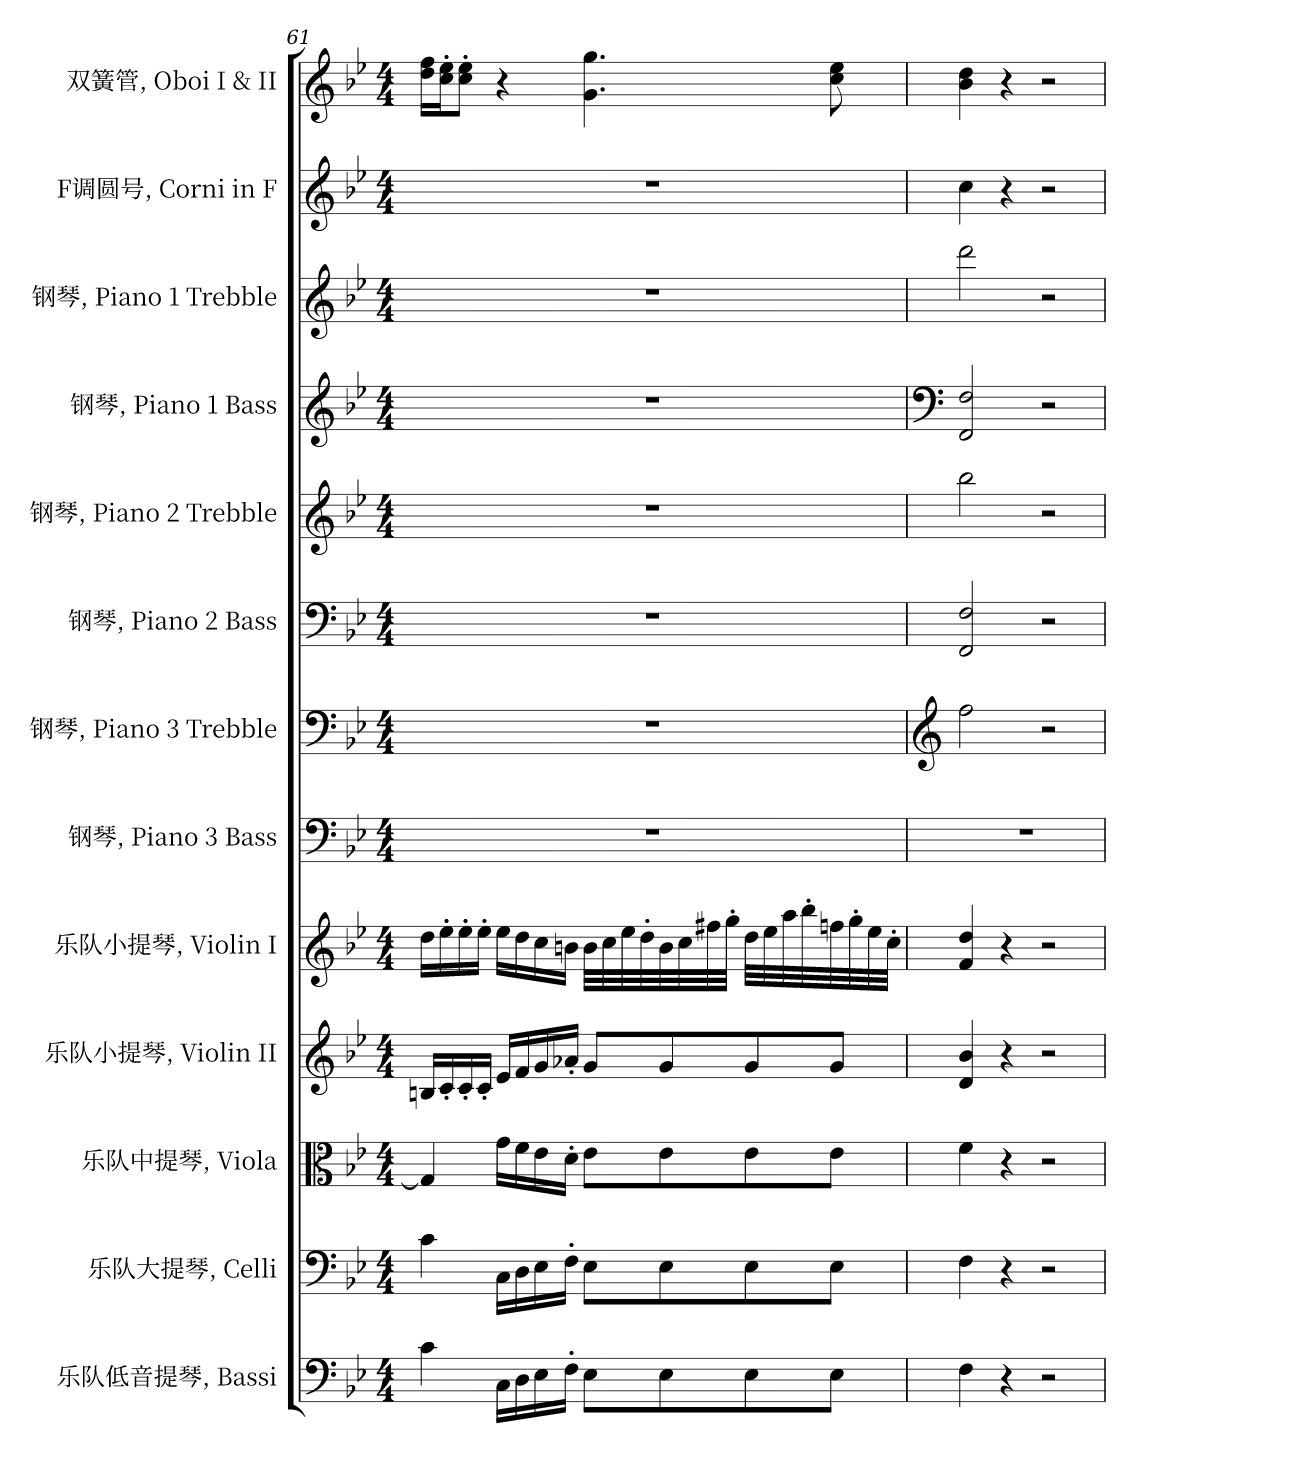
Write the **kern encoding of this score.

**kern	**kern	**kern	**kern	**kern	**kern	**kern	**kern	**kern	**kern	**kern	**kern	**kern
*part13	*part12	*part11	*part10	*part9	*part8	*part7	*part6	*part5	*part4	*part3	*part2	*part1
*staff13	*staff12	*staff11	*staff10	*staff9	*staff8	*staff7	*staff6	*staff5	*staff4	*staff3	*staff2	*staff1
*I"乐队低音提琴, Bassi	*I"乐队大提琴, Celli	*I"乐队中提琴, Viola	*I"乐队小提琴, Violin II	*I"乐队小提琴, Violin I	*I"钢琴, Piano 3 Bass	*I"钢琴, Piano 3 Trebble	*I"钢琴, Piano 2 Bass	*I"钢琴, Piano 2 Trebble	*I"钢琴, Piano 1 Bass	*I"钢琴, Piano 1 Trebble	*I"F调圆号, Corni in F	*I"双簧管, Oboi I &amp; II
*	*	*	*	*	*I'Pno.	*I'Pno.	*I'Pno.	*I'Pno.	*I'Pno.	*I'Pno.	*	*I'Ob.
!!LO:PB:g=z
*clefF4	*clefF4	*clefC3	*clefG2	*clefG2	*clefF4	*clefF4	*clefF4	*clefG2	*clefG2	*clefG2	*clefG2	*clefG2
*ITrd7c12	*	*	*	*	*	*	*	*	*	*	*ITrd4c7	*
*k[b-e-]	*k[b-e-]	*k[b-e-]	*k[b-e-]	*k[b-e-]	*k[b-e-]	*k[b-e-]	*k[b-e-]	*k[b-e-]	*k[b-e-]	*k[b-e-]	*k[b-e-a-]	*k[b-e-]
*M4/4	*M4/4	*M4/4	*M4/4	*M4/4	*M4/4	*M4/4	*M4/4	*M4/4	*M4/4	*M4/4	*M4/4	*M4/4
=61	=61	=61	=61	=61	=61	=61	=61	=61	=61	=61	=61	=61
4C\	4c\	4G/]	16Bn/LL	16dd\LL	1r	1r	1r	1r	1r	1r	1r	16dd\ 16ff\LL
.	.	.	16c'/	16ee-'\	.	.	.	.	.	.	.	16cc\' 16ee-\'J
.	.	.	16c'/	16ee-'\	.	.	.	.	.	.	.	8cc\' 8ee-\'J
.	.	.	16c'/JJ	16ee-'\JJ	.	.	.	.	.	.	.	.
16CC\LL	16C\LL	16g\LL	16e-/LL	16ee-\LL	.	.	.	.	.	.	.	4r
16DD\	16D\	16f\	16f/	16dd\	.	.	.	.	.	.	.	.
16EE-\	16E-\	16e-\	16g/	16cc\	.	.	.	.	.	.	.	.
16FF'\JJ	16F'\JJ	16d'\JJ	16a-X'/JJ	16bn\JJ	.	.	.	.	.	.	.	.
8EE-\L	8E-\L	8e-\L	8g/L	32b\LLL	.	.	.	.	.	.	.	4.g\ 4.gg\
.	.	.	.	32cc\	.	.	.	.	.	.	.	.
.	.	.	.	32ee-\	.	.	.	.	.	.	.	.
.	.	.	.	32dd'\	.	.	.	.	.	.	.	.
8EE-\	8E-\	8e-\	8g/	32b\	.	.	.	.	.	.	.	.
.	.	.	.	32cc\	.	.	.	.	.	.	.	.
.	.	.	.	32ff#X\	.	.	.	.	.	.	.	.
.	.	.	.	32gg'\JJJ	.	.	.	.	.	.	.	.
8EE-\	8E-\	8e-\	8g/	32dd\LLL	.	.	.	.	.	.	.	.
.	.	.	.	32ee-\	.	.	.	.	.	.	.	.
.	.	.	.	32aa\	.	.	.	.	.	.	.	.
.	.	.	.	32bb-'\	.	.	.	.	.	.	.	.
8EE-\J	8E-\J	8e-\J	8g/J	32ffn\	.	.	.	.	.	.	.	8cc\ 8ee-\
.	.	.	.	32gg'\	.	.	.	.	.	.	.	.
.	.	.	.	32ee-\	.	.	.	.	.	.	.	.
.	.	.	.	32cc'\JJJ	.	.	.	.	.	.	.	.
=62	=62	=62	=62	=62	=62	=62	=62	=62	=62	=62	=62	=62
*	*	*	*	*	*	*clefG2	*	*	*clefF4	*	*	*
4FF\	4F\	4f\	4d/ 4b-/	4f/ 4dd/	1r	2ff\	2FF/ 2F/	2bb-\	2FF/ 2F/	2ddd\	4f\	4b-\ 4dd\
4r	4r	4r	4r	4r	.	.	.	.	.	.	4r	4r
2r	2r	2r	2r	2r	.	2r	2r	2r	2r	2r	2r	2r
=	=	=	=	=	=	=	=	=	=	=	=	=
*-	*-	*-	*-	*-	*-	*-	*-	*-	*-	*-	*-	*-
